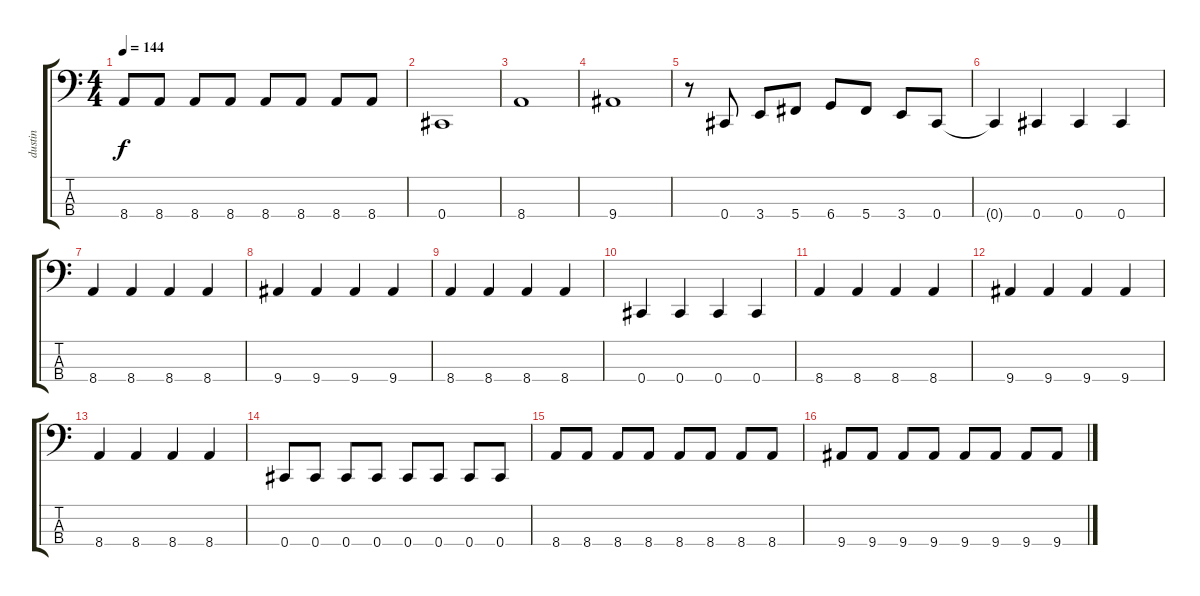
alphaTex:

\track ("dustin" "dustin") {instrument acousticguitarsteel}
\staff {score tabs}
\tuning (Gb2 Db2 Ab1 Db1) {hide}
\ts (4 4)
\tempo 144
\clef f4
\ks c
8.4.8{dy f} 8.4.8 8.4.8 8.4.8 8.4.8 8.4.8 8.4.8 8.4.8 |
0.4.1 |
8.4.1 |
9.4.1 |
r.8 0.4.8 3.4.8 5.4.8 6.4.8 5.4.8 3.4.8 0.4.8 |
0.4{t}.4 0.4.4 0.4.4 0.4.4 |
8.4.4 8.4.4 8.4.4 8.4.4 |
9.4.4 9.4.4 9.4.4 9.4.4 |
8.4.4 8.4.4 8.4.4 8.4.4 |
0.4.4 0.4.4 0.4.4 0.4.4 |
8.4.4 8.4.4 8.4.4 8.4.4 |
9.4.4 9.4.4 9.4.4 9.4.4 |
8.4.4 8.4.4 8.4.4 8.4.4 |
0.4.8 0.4.8 0.4.8 0.4.8 0.4.8 0.4.8 0.4.8 0.4.8 |
8.4.8 8.4.8 8.4.8 8.4.8 8.4.8 8.4.8 8.4.8 8.4.8 |
9.4.8 9.4.8 9.4.8 9.4.8 9.4.8 9.4.8 9.4.8 9.4.8
